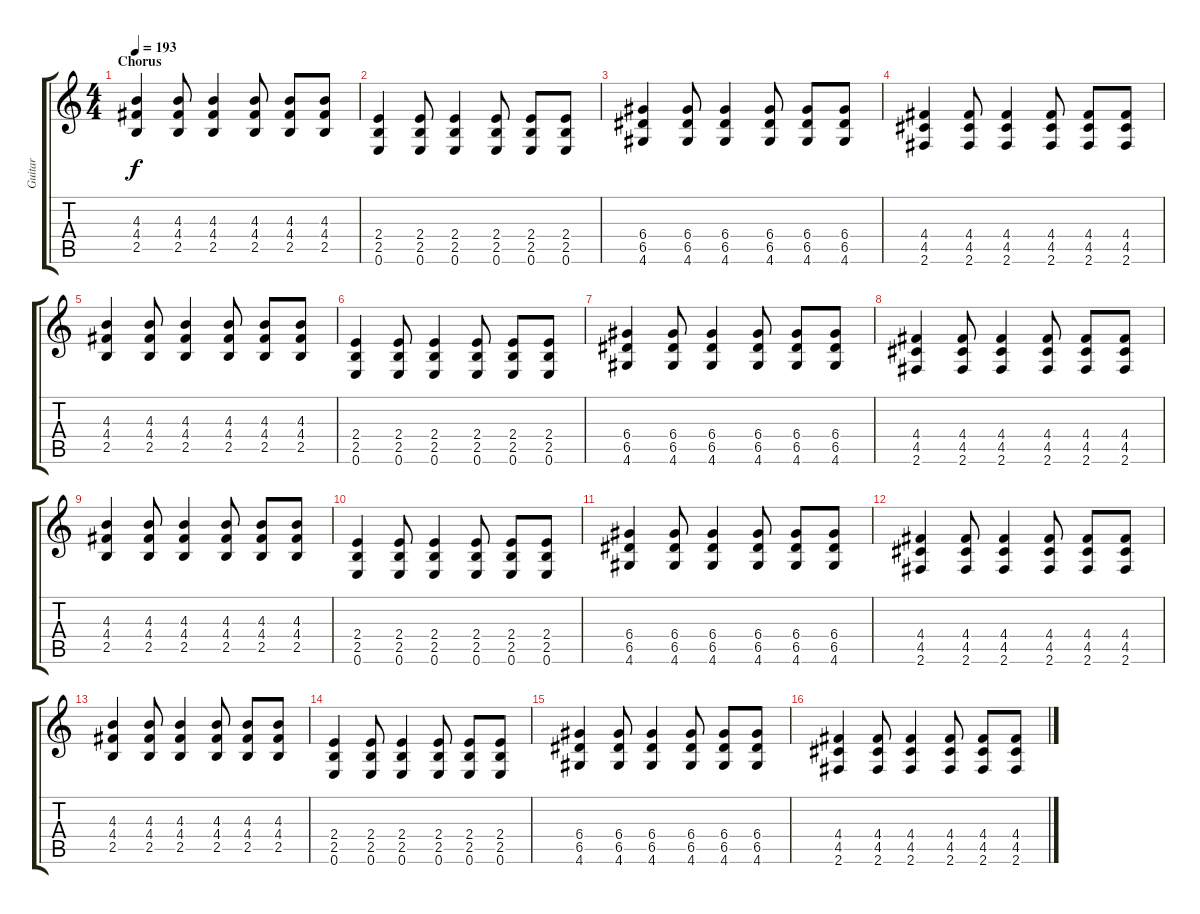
\track ("Guitar" "Guitar") {instrument distortionguitar}
\staff {score tabs}
\tuning (E4 B3 G3 D3 A2 E2) {hide}
\ts (4 4)
\section ("" "Chorus")
\tempo 193
\clef g2
\ks c
(4.3 4.4 2.5).4{dy f} (4.3 4.4 2.5).8 (4.3 4.4 2.5).4 (4.3 4.4 2.5).8 (4.3 4.4 2.5).8 (4.3 4.4 2.5).8 |
(2.4 2.5 0.6).4 (2.4 2.5 0.6).8 (2.4 2.5 0.6).4 (2.4 2.5 0.6).8 (2.4 2.5 0.6).8 (2.4 2.5 0.6).8 |
(6.4 6.5 4.6).4 (6.4 6.5 4.6).8 (6.4 6.5 4.6).4 (6.4 6.5 4.6).8 (6.4 6.5 4.6).8 (6.4 6.5 4.6).8 |
(4.4 4.5 2.6).4 (4.4 4.5 2.6).8 (4.4 4.5 2.6).4 (4.4 4.5 2.6).8 (4.4 4.5 2.6).8 (4.4 4.5 2.6).8 |
(4.3 4.4 2.5).4 (4.3 4.4 2.5).8 (4.3 4.4 2.5).4 (4.3 4.4 2.5).8 (4.3 4.4 2.5).8 (4.3 4.4 2.5).8 |
(2.4 2.5 0.6).4 (2.4 2.5 0.6).8 (2.4 2.5 0.6).4 (2.4 2.5 0.6).8 (2.4 2.5 0.6).8 (2.4 2.5 0.6).8 |
(6.4 6.5 4.6).4 (6.4 6.5 4.6).8 (6.4 6.5 4.6).4 (6.4 6.5 4.6).8 (6.4 6.5 4.6).8 (6.4 6.5 4.6).8 |
(4.4 4.5 2.6).4 (4.4 4.5 2.6).8 (4.4 4.5 2.6).4 (4.4 4.5 2.6).8 (4.4 4.5 2.6).8 (4.4 4.5 2.6).8 |
(4.3 4.4 2.5).4 (4.3 4.4 2.5).8 (4.3 4.4 2.5).4 (4.3 4.4 2.5).8 (4.3 4.4 2.5).8 (4.3 4.4 2.5).8 |
(2.4 2.5 0.6).4 (2.4 2.5 0.6).8 (2.4 2.5 0.6).4 (2.4 2.5 0.6).8 (2.4 2.5 0.6).8 (2.4 2.5 0.6).8 |
(6.4 6.5 4.6).4 (6.4 6.5 4.6).8 (6.4 6.5 4.6).4 (6.4 6.5 4.6).8 (6.4 6.5 4.6).8 (6.4 6.5 4.6).8 |
(4.4 4.5 2.6).4 (4.4 4.5 2.6).8 (4.4 4.5 2.6).4 (4.4 4.5 2.6).8 (4.4 4.5 2.6).8 (4.4 4.5 2.6).8 |
(4.3 4.4 2.5).4 (4.3 4.4 2.5).8 (4.3 4.4 2.5).4 (4.3 4.4 2.5).8 (4.3 4.4 2.5).8 (4.3 4.4 2.5).8 |
(2.4 2.5 0.6).4 (2.4 2.5 0.6).8 (2.4 2.5 0.6).4 (2.4 2.5 0.6).8 (2.4 2.5 0.6).8 (2.4 2.5 0.6).8 |
(6.4 6.5 4.6).4 (6.4 6.5 4.6).8 (6.4 6.5 4.6).4 (6.4 6.5 4.6).8 (6.4 6.5 4.6).8 (6.4 6.5 4.6).8 |
(4.4 4.5 2.6).4 (4.4 4.5 2.6).8 (4.4 4.5 2.6).4 (4.4 4.5 2.6).8 (4.4 4.5 2.6).8 (4.4 4.5 2.6).8
